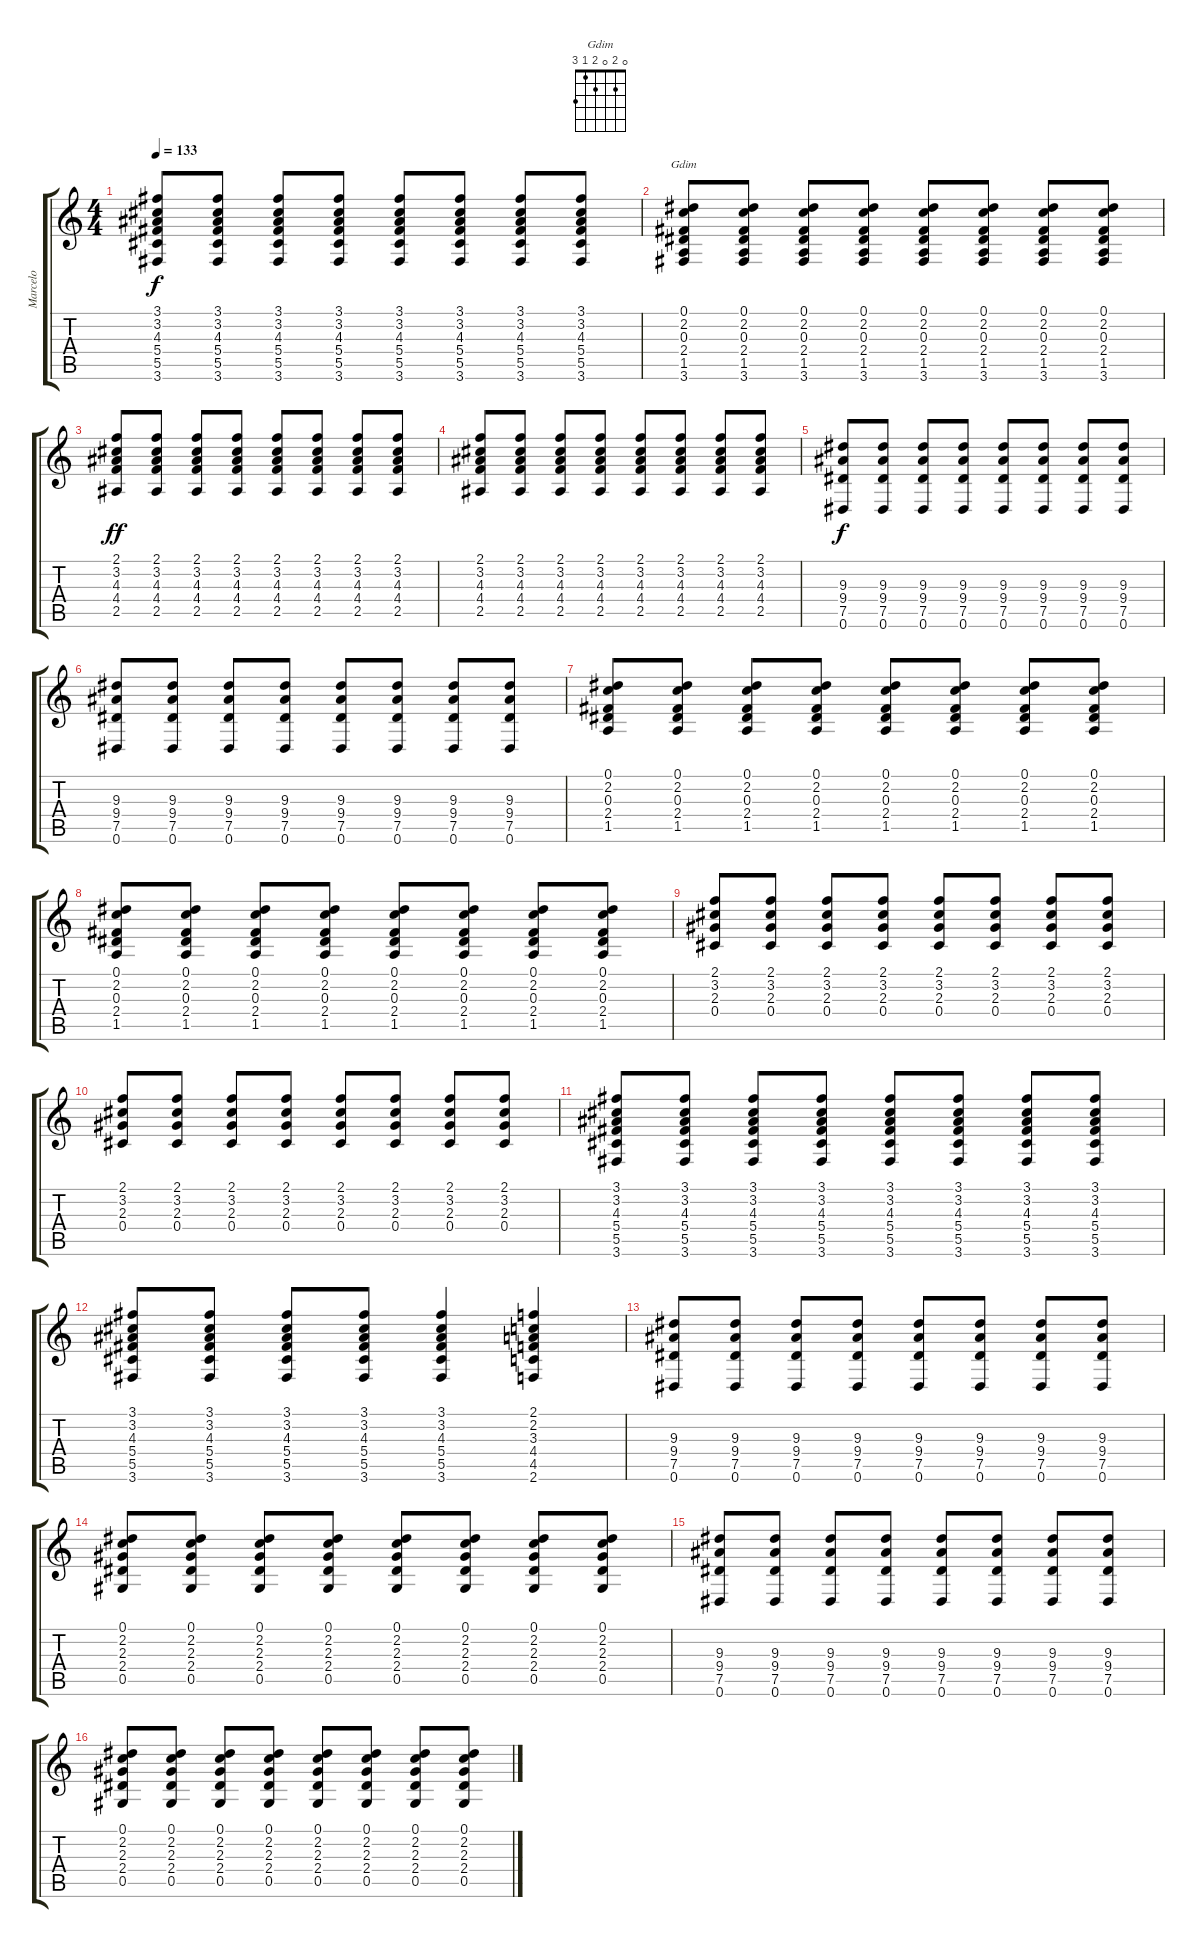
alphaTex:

\track ("Marcelo" "Marcelo") {instrument overdrivenguitar}
\staff {score tabs}
\tuning (Eb4 Bb3 Gb3 Db3 Ab2 Eb2) {hide}
\chord ("Gdim" 0 2 0 2 1 3)
\ts (4 4)
\tempo 133
\clef g2
\ks c
(3.1 3.2 4.3 5.4 5.5 3.6).8{dy f} (3.1 3.2 4.3 5.4 5.5 3.6).8 (3.1 3.2 4.3 5.4 5.5 3.6).8 (3.1 3.2 4.3 5.4 5.5 3.6).8 (3.1 3.2 4.3 5.4 5.5 3.6).8 (3.1 3.2 4.3 5.4 5.5 3.6).8 (3.1 3.2 4.3 5.4 5.5 3.6).8 (3.1 3.2 4.3 5.4 5.5 3.6).8 |
(0.1 2.2 0.3 2.4 1.5 3.6).8{ch "Gdim"} (0.1 2.2 0.3 2.4 1.5 3.6).8 (0.1 2.2 0.3 2.4 1.5 3.6).8 (0.1 2.2 0.3 2.4 1.5 3.6).8 (0.1 2.2 0.3 2.4 1.5 3.6).8 (0.1 2.2 0.3 2.4 1.5 3.6).8 (0.1 2.2 0.3 2.4 1.5 3.6).8 (0.1 2.2 0.3 2.4 1.5 3.6).8 |
(2.1 3.2 4.3 4.4 2.5).8{dy ff} (2.1 3.2 4.3 4.4 2.5).8 (2.1 3.2 4.3 4.4 2.5).8 (2.1 3.2 4.3 4.4 2.5).8 (2.1 3.2 4.3 4.4 2.5).8 (2.1 3.2 4.3 4.4 2.5).8 (2.1 3.2 4.3 4.4 2.5).8 (2.1 3.2 4.3 4.4 2.5).8 |
(2.1 3.2 4.3 4.4 2.5).8 (2.1 3.2 4.3 4.4 2.5).8 (2.1 3.2 4.3 4.4 2.5).8 (2.1 3.2 4.3 4.4 2.5).8 (2.1 3.2 4.3 4.4 2.5).8 (2.1 3.2 4.3 4.4 2.5).8 (2.1 3.2 4.3 4.4 2.5).8 (2.1 3.2 4.3 4.4 2.5).8 |
(9.3 9.4 7.5 0.6).8{dy f} (9.3 9.4 7.5 0.6).8 (9.3 9.4 7.5 0.6).8 (9.3 9.4 7.5 0.6).8 (9.3 9.4 7.5 0.6).8 (9.3 9.4 7.5 0.6).8 (9.3 9.4 7.5 0.6).8 (9.3 9.4 7.5 0.6).8 |
(9.3 9.4 7.5 0.6).8 (9.3 9.4 7.5 0.6).8 (9.3 9.4 7.5 0.6).8 (9.3 9.4 7.5 0.6).8 (9.3 9.4 7.5 0.6).8 (9.3 9.4 7.5 0.6).8 (9.3 9.4 7.5 0.6).8 (9.3 9.4 7.5 0.6).8 |
(0.1 2.2 0.3 2.4 1.5).8 (0.1 2.2 0.3 2.4 1.5).8 (0.1 2.2 0.3 2.4 1.5).8 (0.1 2.2 0.3 2.4 1.5).8 (0.1 2.2 0.3 2.4 1.5).8 (0.1 2.2 0.3 2.4 1.5).8 (0.1 2.2 0.3 2.4 1.5).8 (0.1 2.2 0.3 2.4 1.5).8 |
(0.1 2.2 0.3 2.4 1.5).8 (0.1 2.2 0.3 2.4 1.5).8 (0.1 2.2 0.3 2.4 1.5).8 (0.1 2.2 0.3 2.4 1.5).8 (0.1 2.2 0.3 2.4 1.5).8 (0.1 2.2 0.3 2.4 1.5).8 (0.1 2.2 0.3 2.4 1.5).8 (0.1 2.2 0.3 2.4 1.5).8 |
(2.1 3.2 2.3 0.4).8 (2.1 3.2 2.3 0.4).8 (2.1 3.2 2.3 0.4).8 (2.1 3.2 2.3 0.4).8 (2.1 3.2 2.3 0.4).8 (2.1 3.2 2.3 0.4).8 (2.1 3.2 2.3 0.4).8 (2.1 3.2 2.3 0.4).8 |
(2.1 3.2 2.3 0.4).8 (2.1 3.2 2.3 0.4).8 (2.1 3.2 2.3 0.4).8 (2.1 3.2 2.3 0.4).8 (2.1 3.2 2.3 0.4).8 (2.1 3.2 2.3 0.4).8 (2.1 3.2 2.3 0.4).8 (2.1 3.2 2.3 0.4).8 |
(3.1 3.2 4.3 5.4 5.5 3.6).8 (3.1 3.2 4.3 5.4 5.5 3.6).8 (3.1 3.2 4.3 5.4 5.5 3.6).8 (3.1 3.2 4.3 5.4 5.5 3.6).8 (3.1 3.2 4.3 5.4 5.5 3.6).8 (3.1 3.2 4.3 5.4 5.5 3.6).8 (3.1 3.2 4.3 5.4 5.5 3.6).8 (3.1 3.2 4.3 5.4 5.5 3.6).8 |
(3.1 3.2 4.3 5.4 5.5 3.6).8 (3.1 3.2 4.3 5.4 5.5 3.6).8 (3.1 3.2 4.3 5.4 5.5 3.6).8 (3.1 3.2 4.3 5.4 5.5 3.6).8 (3.1 3.2 4.3 5.4 5.5 3.6).4 (2.1 2.2 3.3 4.4 4.5 2.6).4 |
(9.3 9.4 7.5 0.6).8 (9.3 9.4 7.5 0.6).8 (9.3 9.4 7.5 0.6).8 (9.3 9.4 7.5 0.6).8 (9.3 9.4 7.5 0.6).8 (9.3 9.4 7.5 0.6).8 (9.3 9.4 7.5 0.6).8 (9.3 9.4 7.5 0.6).8 |
(0.1 2.2 2.3 2.4 0.5).8 (0.1 2.2 2.3 2.4 0.5).8 (0.1 2.2 2.3 2.4 0.5).8 (0.1 2.2 2.3 2.4 0.5).8 (0.1 2.2 2.3 2.4 0.5).8 (0.1 2.2 2.3 2.4 0.5).8 (0.1 2.2 2.3 2.4 0.5).8 (0.1 2.2 2.3 2.4 0.5).8 |
(9.3 9.4 7.5 0.6).8 (9.3 9.4 7.5 0.6).8 (9.3 9.4 7.5 0.6).8 (9.3 9.4 7.5 0.6).8 (9.3 9.4 7.5 0.6).8 (9.3 9.4 7.5 0.6).8 (9.3 9.4 7.5 0.6).8 (9.3 9.4 7.5 0.6).8 |
(0.1 2.2 2.3 2.4 0.5).8 (0.1 2.2 2.3 2.4 0.5).8 (0.1 2.2 2.3 2.4 0.5).8 (0.1 2.2 2.3 2.4 0.5).8 (0.1 2.2 2.3 2.4 0.5).8 (0.1 2.2 2.3 2.4 0.5).8 (0.1 2.2 2.3 2.4 0.5).8 (0.1 2.2 2.3 2.4 0.5).8
